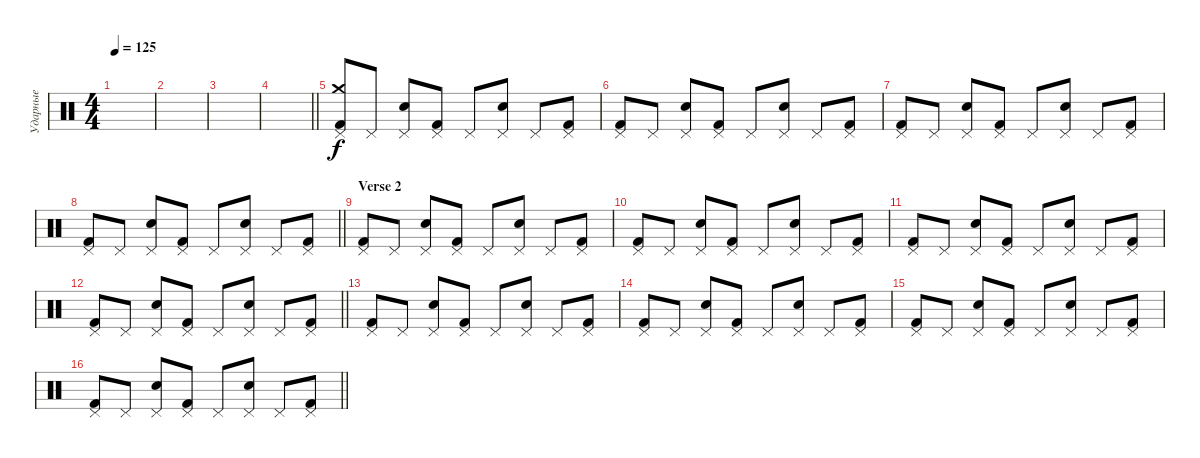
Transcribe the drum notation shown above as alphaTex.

\track ("Ударные" "Ударные") {instrument percussion}
\staff {score}
\articulation defaults
\ts (4 4)
\tempo 125
\clef neutral
\ks c
|
|
|
\barLineRight lightlight
|
("Kick (hit) 2" "Crash medium (hit)" "Pedal Hi-Hat (hit)").8 "Pedal Hi-Hat (hit)".8 ("Electric Snare (hit)" "Pedal Hi-Hat (hit)").8 ("Kick (hit) 2" "Pedal Hi-Hat (hit)").8 "Pedal Hi-Hat (hit)".8 ("Electric Snare (hit)" "Pedal Hi-Hat (hit)").8 "Pedal Hi-Hat (hit)".8 ("Kick (hit) 2" "Pedal Hi-Hat (hit)").8 |
("Kick (hit) 2" "Pedal Hi-Hat (hit)").8 "Pedal Hi-Hat (hit)".8 ("Electric Snare (hit)" "Pedal Hi-Hat (hit)").8 ("Kick (hit) 2" "Pedal Hi-Hat (hit)").8 "Pedal Hi-Hat (hit)".8 ("Electric Snare (hit)" "Pedal Hi-Hat (hit)").8 "Pedal Hi-Hat (hit)".8 ("Kick (hit) 2" "Pedal Hi-Hat (hit)").8 |
("Kick (hit) 2" "Pedal Hi-Hat (hit)").8 "Pedal Hi-Hat (hit)".8 ("Electric Snare (hit)" "Pedal Hi-Hat (hit)").8 ("Kick (hit) 2" "Pedal Hi-Hat (hit)").8 "Pedal Hi-Hat (hit)".8 ("Electric Snare (hit)" "Pedal Hi-Hat (hit)").8 "Pedal Hi-Hat (hit)".8 ("Kick (hit) 2" "Pedal Hi-Hat (hit)").8 |
\barLineRight lightlight
("Kick (hit) 2" "Pedal Hi-Hat (hit)").8 "Pedal Hi-Hat (hit)".8 ("Electric Snare (hit)" "Pedal Hi-Hat (hit)").8 ("Kick (hit) 2" "Pedal Hi-Hat (hit)").8 "Pedal Hi-Hat (hit)".8 ("Electric Snare (hit)" "Pedal Hi-Hat (hit)").8 "Pedal Hi-Hat (hit)".8 ("Kick (hit) 2" "Pedal Hi-Hat (hit)").8 |
\section ("" "Verse 2")
("Kick (hit) 2" "Pedal Hi-Hat (hit)").8 "Pedal Hi-Hat (hit)".8 ("Electric Snare (hit)" "Pedal Hi-Hat (hit)").8 ("Kick (hit) 2" "Pedal Hi-Hat (hit)").8 "Pedal Hi-Hat (hit)".8 ("Electric Snare (hit)" "Pedal Hi-Hat (hit)").8 "Pedal Hi-Hat (hit)".8 ("Kick (hit) 2" "Pedal Hi-Hat (hit)").8 |
("Kick (hit) 2" "Pedal Hi-Hat (hit)").8 "Pedal Hi-Hat (hit)".8 ("Electric Snare (hit)" "Pedal Hi-Hat (hit)").8 ("Kick (hit) 2" "Pedal Hi-Hat (hit)").8 "Pedal Hi-Hat (hit)".8 ("Electric Snare (hit)" "Pedal Hi-Hat (hit)").8 "Pedal Hi-Hat (hit)".8 ("Kick (hit) 2" "Pedal Hi-Hat (hit)").8 |
("Kick (hit) 2" "Pedal Hi-Hat (hit)").8 "Pedal Hi-Hat (hit)".8 ("Electric Snare (hit)" "Pedal Hi-Hat (hit)").8 ("Kick (hit) 2" "Pedal Hi-Hat (hit)").8 "Pedal Hi-Hat (hit)".8 ("Electric Snare (hit)" "Pedal Hi-Hat (hit)").8 "Pedal Hi-Hat (hit)".8 ("Kick (hit) 2" "Pedal Hi-Hat (hit)").8 |
\barLineRight lightlight
("Kick (hit) 2" "Pedal Hi-Hat (hit)").8 "Pedal Hi-Hat (hit)".8 ("Electric Snare (hit)" "Pedal Hi-Hat (hit)").8 ("Kick (hit) 2" "Pedal Hi-Hat (hit)").8 "Pedal Hi-Hat (hit)".8 ("Electric Snare (hit)" "Pedal Hi-Hat (hit)").8 "Pedal Hi-Hat (hit)".8 ("Kick (hit) 2" "Pedal Hi-Hat (hit)").8 |
("Kick (hit) 2" "Pedal Hi-Hat (hit)").8 "Pedal Hi-Hat (hit)".8 ("Electric Snare (hit)" "Pedal Hi-Hat (hit)").8 ("Kick (hit) 2" "Pedal Hi-Hat (hit)").8 "Pedal Hi-Hat (hit)".8 ("Electric Snare (hit)" "Pedal Hi-Hat (hit)").8 "Pedal Hi-Hat (hit)".8 ("Kick (hit) 2" "Pedal Hi-Hat (hit)").8 |
("Kick (hit) 2" "Pedal Hi-Hat (hit)").8 "Pedal Hi-Hat (hit)".8 ("Electric Snare (hit)" "Pedal Hi-Hat (hit)").8 ("Kick (hit) 2" "Pedal Hi-Hat (hit)").8 "Pedal Hi-Hat (hit)".8 ("Electric Snare (hit)" "Pedal Hi-Hat (hit)").8 "Pedal Hi-Hat (hit)".8 ("Kick (hit) 2" "Pedal Hi-Hat (hit)").8 |
("Kick (hit) 2" "Pedal Hi-Hat (hit)").8 "Pedal Hi-Hat (hit)".8 ("Electric Snare (hit)" "Pedal Hi-Hat (hit)").8 ("Kick (hit) 2" "Pedal Hi-Hat (hit)").8 "Pedal Hi-Hat (hit)".8 ("Electric Snare (hit)" "Pedal Hi-Hat (hit)").8 "Pedal Hi-Hat (hit)".8 ("Kick (hit) 2" "Pedal Hi-Hat (hit)").8 |
\barLineRight lightlight
("Kick (hit) 2" "Pedal Hi-Hat (hit)").8 "Pedal Hi-Hat (hit)".8 ("Electric Snare (hit)" "Pedal Hi-Hat (hit)").8 ("Kick (hit) 2" "Pedal Hi-Hat (hit)").8 "Pedal Hi-Hat (hit)".8 ("Electric Snare (hit)" "Pedal Hi-Hat (hit)").8 "Pedal Hi-Hat (hit)".8 ("Kick (hit) 2" "Pedal Hi-Hat (hit)").8
